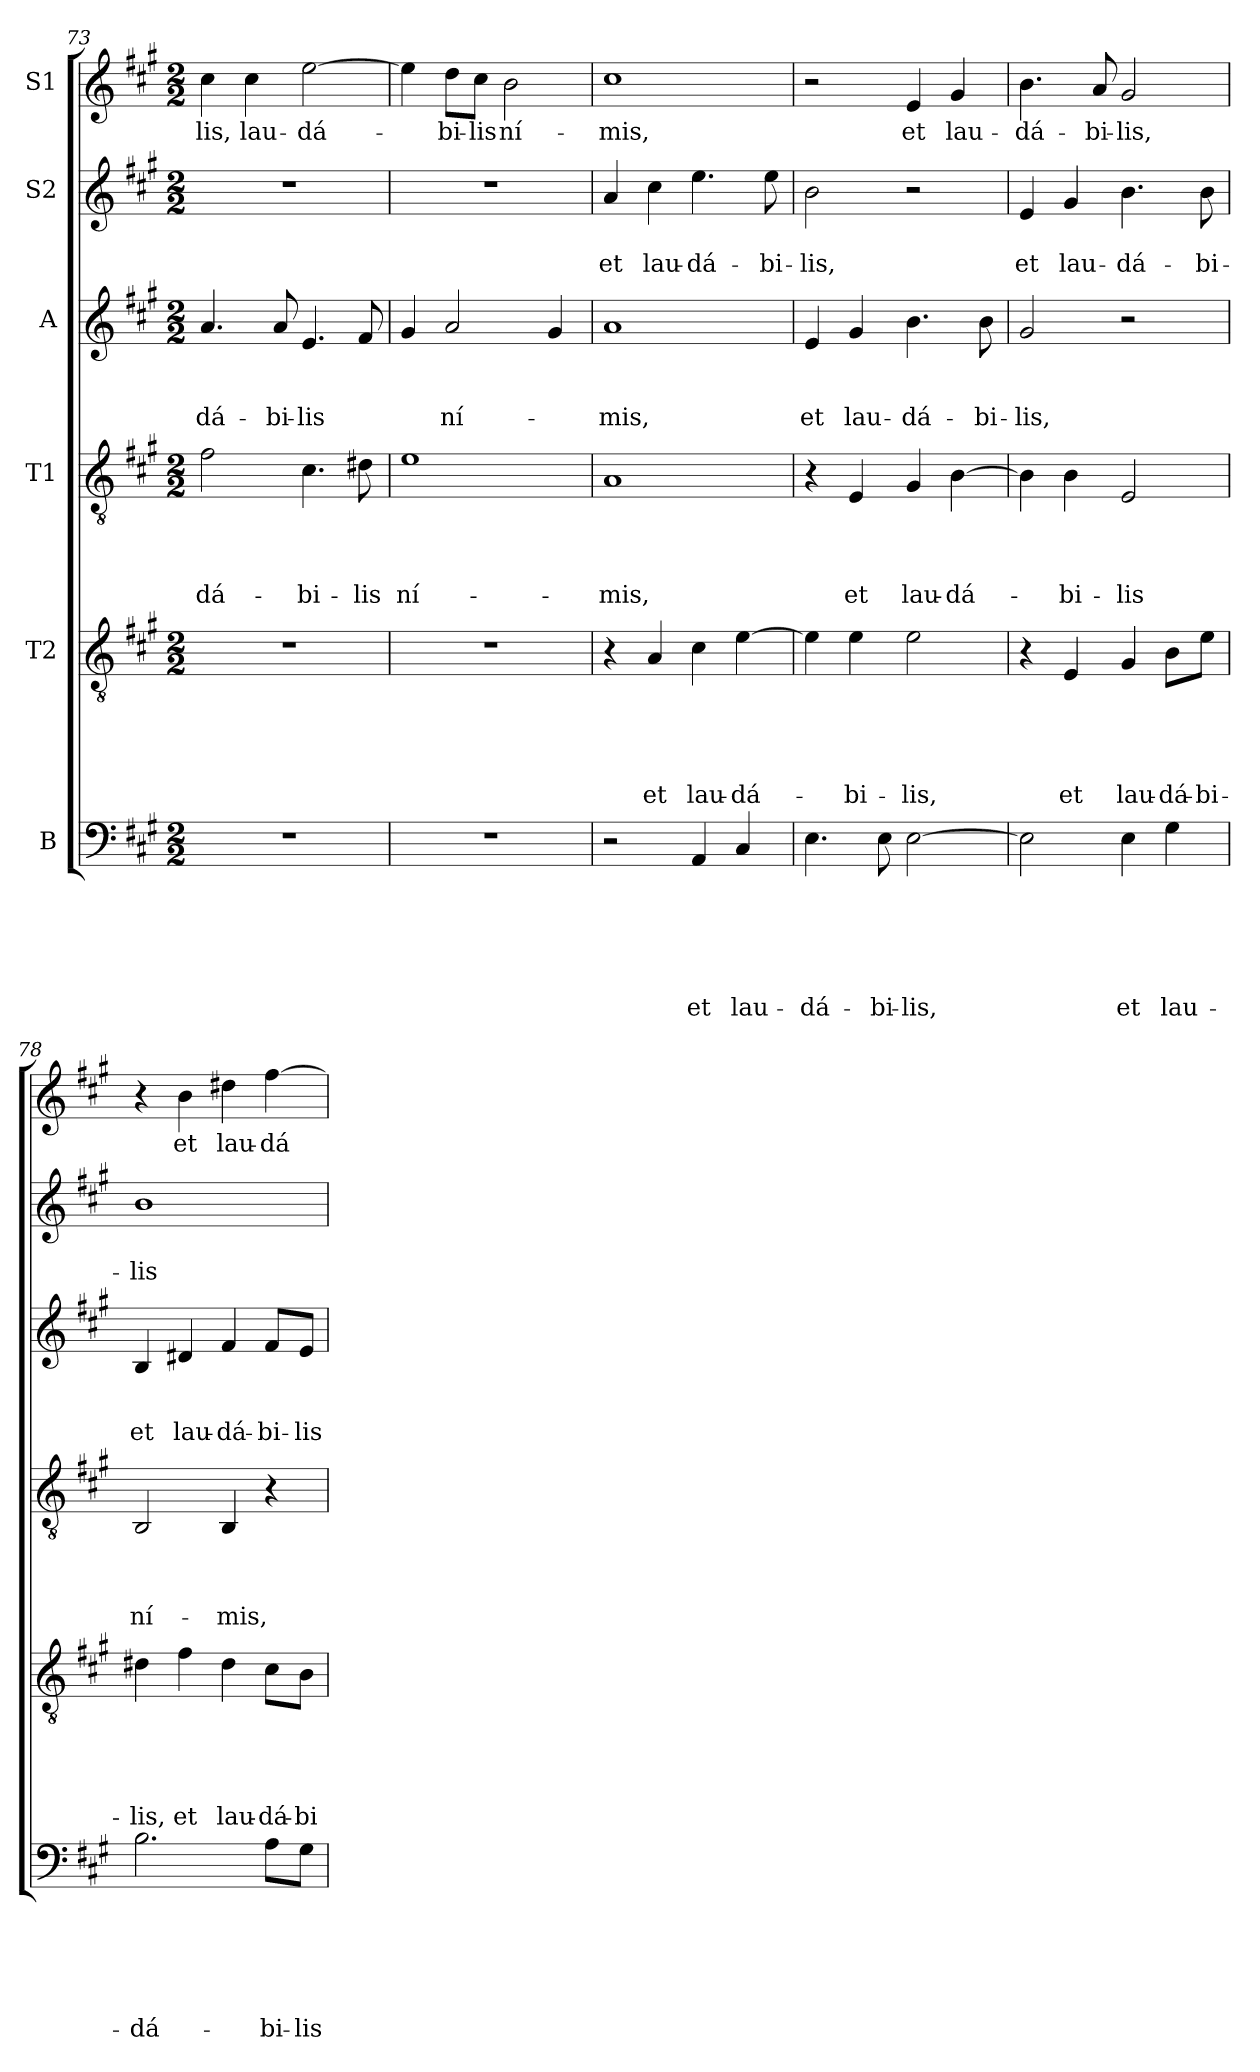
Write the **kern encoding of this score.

**kern	**text	**text	**text	**text	**text	**text	**kern	**text	**text	**text	**text	**text	**kern	**text	**text	**text	**text	**kern	**text	**text	**text	**kern	**text	**text	**kern	**text
*part6	*part6	*part6	*part6	*part6	*part6	*part6	*part5	*part5	*part5	*part5	*part5	*part5	*part4	*part4	*part4	*part4	*part4	*part3	*part3	*part3	*part3	*part2	*part2	*part2	*part1	*part1
*staff6	*staff6	*staff6	*staff6	*staff6	*staff6	*staff6	*staff5	*staff5	*staff5	*staff5	*staff5	*staff5	*staff4	*staff4	*staff4	*staff4	*staff4	*staff3	*staff3	*staff3	*staff3	*staff2	*staff2	*staff2	*staff1	*staff1
*I"B	*	*	*	*	*	*	*I"T2	*	*	*	*	*	*I"T1	*	*	*	*	*I"A	*	*	*	*I"S2	*	*	*I"S1	*
*clefF4	*	*	*	*	*	*	*clefGv2	*	*	*	*	*	*clefGv2	*	*	*	*	*clefG2	*	*	*	*clefG2	*	*	*clefG2	*
*k[f#c#g#]	*	*	*	*	*	*	*k[f#c#g#]	*	*	*	*	*	*k[f#c#g#]	*	*	*	*	*k[f#c#g#]	*	*	*	*k[f#c#g#]	*	*	*k[f#c#g#]	*
*A:	*	*	*	*	*	*	*A:	*	*	*	*	*	*A:	*	*	*	*	*A:	*	*	*	*A:	*	*	*A:	*
*M2/2	*	*	*	*	*	*	*M2/2	*	*	*	*	*	*M2/2	*	*	*	*	*M2/2	*	*	*	*M2/2	*	*	*M2/2	*
=73	=73	=73	=73	=73	=73	=73	=73	=73	=73	=73	=73	=73	=73	=73	=73	=73	=73	=73	=73	=73	=73	=73	=73	=73	=73	=73
!	!	!	!	!	!	!	!	!	!	!	!	!	!	!	!	!	!LO:LY:b	!	!	!	!LO:LY:b	!	!	!	!	!LO:LY:b
1r	.	.	.	.	.	.	1r	.	.	.	.	.	2f#\	.	.	.	-dá-	4.a/	.	.	-dá-	1r	.	.	4cc#\	-lis,
!	!	!	!	!	!	!	!	!	!	!	!	!	!	!	!	!	!	!	!	!	!	!	!	!	!	!LO:LY:b
.	.	.	.	.	.	.	.	.	.	.	.	.	.	.	.	.	.	.	.	.	.	.	.	.	4cc#\	lau-
!	!	!	!	!	!	!	!	!	!	!	!	!	!	!	!	!	!	!	!	!	!LO:LY:b	!	!	!	!	!
.	.	.	.	.	.	.	.	.	.	.	.	.	.	.	.	.	.	8a/	.	.	-bi-	.	.	.	.	.
!	!	!	!	!	!	!	!	!	!	!	!	!	!	!	!	!	!LO:LY:b	!	!	!	!LO:LY:b	!	!	!	!	!LO:LY:b
.	.	.	.	.	.	.	.	.	.	.	.	.	4.c#\	.	.	.	-bi-	4.e/	.	.	-lis	.	.	.	[2ee\	-dá-
!	!	!	!	!	!	!	!	!	!	!	!	!	!	!	!	!	!LO:LY:b	!	!	!	!	!	!	!	!	!
.	.	.	.	.	.	.	.	.	.	.	.	.	8d#i\	.	.	.	-lis	8f#/	.	.	.	.	.	.	.	.
!!LO:PB:g=z
=74	=74	=74	=74	=74	=74	=74	=74	=74	=74	=74	=74	=74	=74	=74	=74	=74	=74	=74	=74	=74	=74	=74	=74	=74	=74	=74
!	!	!	!	!	!	!	!	!	!	!	!	!	!	!	!	!	!LO:LY:b	!	!	!	!	!	!	!	!	!
1r	.	.	.	.	.	.	1r	.	.	.	.	.	1e	.	.	.	ní-	4g#/	.	.	.	1r	.	.	4ee\]	.
!	!	!	!	!	!	!	!	!	!	!	!	!	!	!	!	!	!	!	!	!	!LO:LY:b	!	!	!	!	!LO:LY:b
.	.	.	.	.	.	.	.	.	.	.	.	.	.	.	.	.	.	2a/	.	.	ní-	.	.	.	8dd\L	-bi-
!	!	!	!	!	!	!	!	!	!	!	!	!	!	!	!	!	!	!	!	!	!	!	!	!	!	!LO:LY:b
.	.	.	.	.	.	.	.	.	.	.	.	.	.	.	.	.	.	.	.	.	.	.	.	.	8cc#\J	-lis
!	!	!	!	!	!	!	!	!	!	!	!	!	!	!	!	!	!	!	!	!	!	!	!	!	!	!LO:LY:b
.	.	.	.	.	.	.	.	.	.	.	.	.	.	.	.	.	.	.	.	.	.	.	.	.	2b\	ní-
.	.	.	.	.	.	.	.	.	.	.	.	.	.	.	.	.	.	4g#/	.	.	.	.	.	.	.	.
=75	=75	=75	=75	=75	=75	=75	=75	=75	=75	=75	=75	=75	=75	=75	=75	=75	=75	=75	=75	=75	=75	=75	=75	=75	=75	=75
!	!	!	!	!	!	!	!	!	!	!	!	!	!	!	!	!	!LO:LY:b	!	!	!	!LO:LY:b	!	!	!LO:LY:b	!	!LO:LY:b
2r	.	.	.	.	.	.	4r	.	.	.	.	.	1A	.	.	.	-mis,	1a	.	.	-mis,	4a/	.	et	1cc#	-mis,
!	!	!	!	!	!	!	!	!	!	!	!	!LO:LY:b	!	!	!	!	!	!	!	!	!	!	!	!LO:LY:b	!	!
.	.	.	.	.	.	.	4A/	.	.	.	.	et	.	.	.	.	.	.	.	.	.	4cc#\	.	lau-	.	.
!	!	!	!	!	!	!LO:LY:b	!	!	!	!	!	!LO:LY:b	!	!	!	!	!	!	!	!	!	!	!	!LO:LY:b	!	!
4AA/	.	.	.	.	.	et	4c#\	.	.	.	.	lau-	.	.	.	.	.	.	.	.	.	4.ee\	.	-dá-	.	.
!	!	!	!	!	!	!LO:LY:b	!	!	!	!	!	!LO:LY:b	!	!	!	!	!	!	!	!	!	!	!	!	!	!
4C#/	.	.	.	.	.	lau-	[4e\	.	.	.	.	-dá-	.	.	.	.	.	.	.	.	.	.	.	.	.	.
!	!	!	!	!	!	!	!	!	!	!	!	!	!	!	!	!	!	!	!	!	!	!	!	!LO:LY:b	!	!
.	.	.	.	.	.	.	.	.	.	.	.	.	.	.	.	.	.	.	.	.	.	8ee\	.	-bi-	.	.
=76	=76	=76	=76	=76	=76	=76	=76	=76	=76	=76	=76	=76	=76	=76	=76	=76	=76	=76	=76	=76	=76	=76	=76	=76	=76	=76
!	!	!	!	!	!	!LO:LY:b	!	!	!	!	!	!	!	!	!	!	!	!	!	!	!LO:LY:b	!	!	!LO:LY:b	!	!
4.E\	.	.	.	.	.	-dá-	4e\]	.	.	.	.	.	4r	.	.	.	.	4e/	.	.	et	2b\	.	-lis,	2r	.
!	!	!	!	!	!	!	!	!	!	!	!	!LO:LY:b	!	!	!	!	!LO:LY:b	!	!	!	!LO:LY:b	!	!	!	!	!
.	.	.	.	.	.	.	4e\	.	.	.	.	-bi-	4E/	.	.	.	et	4g#/	.	.	lau-	.	.	.	.	.
!	!	!	!	!	!	!LO:LY:b	!	!	!	!	!	!	!	!	!	!	!	!	!	!	!	!	!	!	!	!
8E\	.	.	.	.	.	-bi-	.	.	.	.	.	.	.	.	.	.	.	.	.	.	.	.	.	.	.	.
!	!	!	!	!	!	!LO:LY:b	!	!	!	!	!	!LO:LY:b	!	!	!	!	!LO:LY:b	!	!	!	!LO:LY:b	!	!	!	!	!LO:LY:b
[2E\	.	.	.	.	.	-lis,	2e\	.	.	.	.	-lis,	4G#/	.	.	.	lau-	4.b\	.	.	-dá-	2r	.	.	4e/	et
!	!	!	!	!	!	!	!	!	!	!	!	!	!	!	!	!	!LO:LY:b	!	!	!	!	!	!	!	!	!LO:LY:b
.	.	.	.	.	.	.	.	.	.	.	.	.	[4B\	.	.	.	-dá-	.	.	.	.	.	.	.	4g#/	lau-
!	!	!	!	!	!	!	!	!	!	!	!	!	!	!	!	!	!	!	!	!	!LO:LY:b	!	!	!	!	!
.	.	.	.	.	.	.	.	.	.	.	.	.	.	.	.	.	.	8b\	.	.	-bi-	.	.	.	.	.
=77	=77	=77	=77	=77	=77	=77	=77	=77	=77	=77	=77	=77	=77	=77	=77	=77	=77	=77	=77	=77	=77	=77	=77	=77	=77	=77
!	!	!	!	!	!	!	!	!	!	!	!	!	!	!	!	!	!	!	!	!	!LO:LY:b	!	!	!LO:LY:b	!	!LO:LY:b
2E\]	.	.	.	.	.	.	4r	.	.	.	.	.	4B\]	.	.	.	.	2g#/	.	.	-lis,	4e/	.	et	4.b\	-dá-
!	!	!	!	!	!	!	!	!	!	!	!	!LO:LY:b	!	!	!	!	!LO:LY:b	!	!	!	!	!	!	!LO:LY:b	!	!
.	.	.	.	.	.	.	4E/	.	.	.	.	et	4B\	.	.	.	-bi-	.	.	.	.	4g#/	.	lau-	.	.
!	!	!	!	!	!	!	!	!	!	!	!	!	!	!	!	!	!	!	!	!	!	!	!	!	!	!LO:LY:b
.	.	.	.	.	.	.	.	.	.	.	.	.	.	.	.	.	.	.	.	.	.	.	.	.	8a/	-bi-
!	!	!	!	!	!	!LO:LY:b	!	!	!	!	!	!LO:LY:b	!	!	!	!	!LO:LY:b	!	!	!	!	!	!	!LO:LY:b	!	!LO:LY:b
4E\	.	.	.	.	.	et	4G#/	.	.	.	.	lau-	2E/	.	.	.	-lis	2r	.	.	.	4.b\	.	-dá-	2g#/	-lis,
!	!	!	!	!	!	!LO:LY:b	!	!	!	!	!	!LO:LY:b	!	!	!	!	!	!	!	!	!	!	!	!	!	!
4G#\	.	.	.	.	.	lau-	8B\L	.	.	.	.	-dá-	.	.	.	.	.	.	.	.	.	.	.	.	.	.
!	!	!	!	!	!	!	!	!	!	!	!	!LO:LY:b	!	!	!	!	!	!	!	!	!	!	!	!LO:LY:b	!	!
.	.	.	.	.	.	.	8e\J	.	.	.	.	-bi-	.	.	.	.	.	.	.	.	.	8b\	.	-bi-	.	.
=78	=78	=78	=78	=78	=78	=78	=78	=78	=78	=78	=78	=78	=78	=78	=78	=78	=78	=78	=78	=78	=78	=78	=78	=78	=78	=78
!	!	!	!	!	!	!LO:LY:b	!	!	!	!	!	!LO:LY:b	!	!	!	!	!LO:LY:b	!	!	!	!LO:LY:b	!	!	!LO:LY:b	!	!
2.B\	.	.	.	.	.	-dá-	4d#X\	.	.	.	.	-lis,	2BB/	.	.	.	ní-	4B/	.	.	et	1b	.	-lis	4r	.
!	!	!	!	!	!	!	!	!	!	!	!	!LO:LY:b	!	!	!	!	!	!	!	!	!LO:LY:b	!	!	!	!	!LO:LY:b
.	.	.	.	.	.	.	4f#\	.	.	.	.	et	.	.	.	.	.	4d#X/	.	.	lau-	.	.	.	4b\	et
!	!	!	!	!	!	!	!	!	!	!	!	!LO:LY:b	!	!	!	!	!LO:LY:b	!	!	!	!LO:LY:b	!	!	!	!	!LO:LY:b
.	.	.	.	.	.	.	4d#\	.	.	.	.	lau-	4BB/	.	.	.	-mis,	4f#/	.	.	-dá-	.	.	.	4dd#X\	lau-
!	!	!	!	!	!	!LO:LY:b	!	!	!	!	!	!LO:LY:b	!	!	!	!	!	!	!	!	!LO:LY:b	!	!	!	!	!LO:LY:b
8A\L	.	.	.	.	.	-bi-	8c#\L	.	.	.	.	-dá-	4r	.	.	.	.	8f#/L	.	.	-bi-	.	.	.	[4ff#\	-dá-
!	!	!	!	!	!	!LO:LY:b	!	!	!	!	!	!LO:LY:b	!	!	!	!	!	!	!	!	!LO:LY:b	!	!	!	!	!
8G#\J	.	.	.	.	.	-lis	8B\J	.	.	.	.	-bi-	.	.	.	.	.	8e/J	.	.	-lis	.	.	.	.	.
=	=	=	=	=	=	=	=	=	=	=	=	=	=	=	=	=	=	=	=	=	=	=	=	=	=	=
*-	*-	*-	*-	*-	*-	*-	*-	*-	*-	*-	*-	*-	*-	*-	*-	*-	*-	*-	*-	*-	*-	*-	*-	*-	*-	*-
